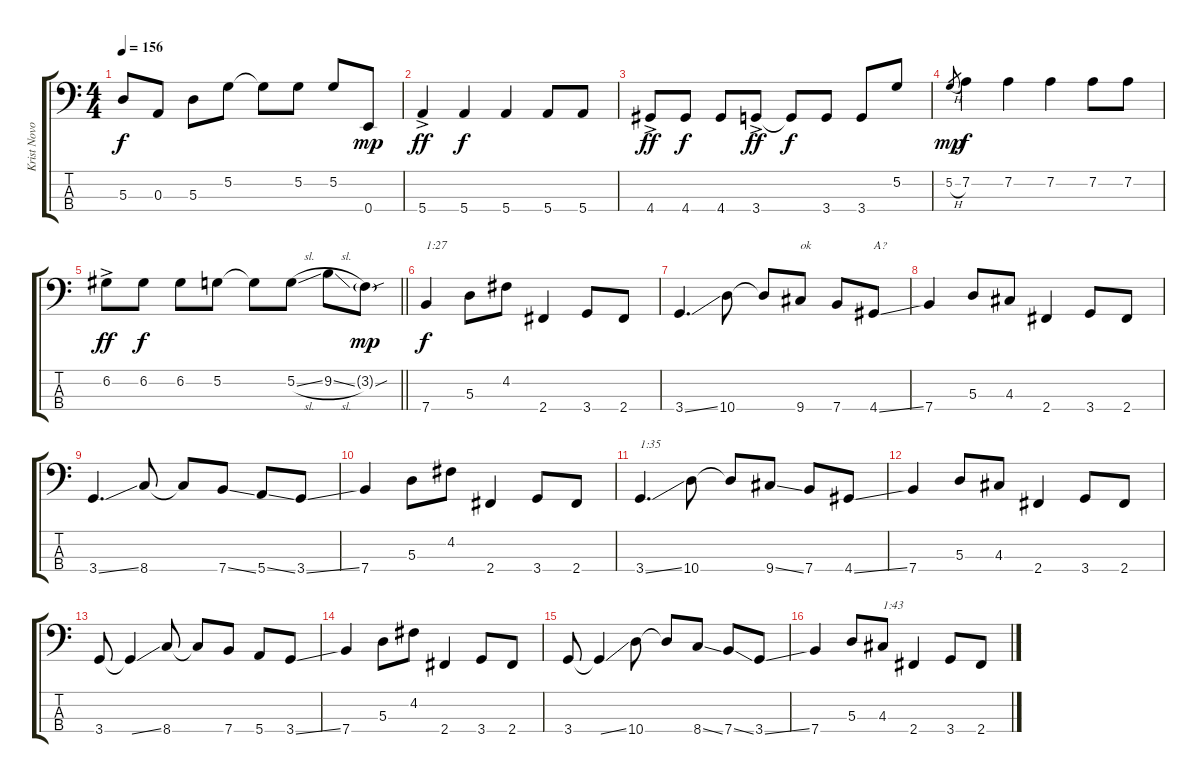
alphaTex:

\track ("Krist Novoselic - Bass" "Krist Novo") {instrument electricbasspick}
\staff {score tabs}
\tuning (G2 D2 A1 E1) {hide}
\ts (4 4)
\tempo 156
\clef f4
\ks c
5.3.8{dy f} 0.3.8 5.3.8 5.2.8 5.2{t}.8 5.2.8 5.2.8 0.4.8{dy mp} |
5.4{ac}.4{dy ff} 5.4.4{dy f} 5.4.4 5.4.8 5.4.8 |
4.4{ac}.8{dy ff} 4.4.8{dy f} 4.4.8 3.4{ac}.8{dy ff} 3.4{t}.8{dy f} 3.4.8 3.4.8 5.2.8 |
5.2{h}.8{gr dy mp} 7.2.4{dy f} 7.2.4 7.2.4 7.2.8 7.2.8 |
\barLineRight lightlight
6.2{ac}.8{dy ff} 6.2.8{dy f} 6.2.8 5.2.8 5.2{t}.8 5.2{sl}.8 9.2{sl}.8 3.2{sou g}.8{dy mp} |
7.4.4{txt "1:27" dy f} 5.3.8 4.2.8 2.4.4 3.4.8 2.4.8 |
3.4{ss}.4{d} 10.4.8 10.4{t}.8 9.4.8{txt "ok"} 7.4.8 4.4{ss}.8{txt "A?"} |
7.4.4 5.3.8 4.3.8 2.4.4 3.4.8 2.4.8 |
3.4{ss}.4{d} 8.4.8 8.4{t}.8 7.4{ss}.8 5.4{ss}.8 3.4{ss}.8 |
7.4.4 5.3.8 4.2.8 2.4.4 3.4.8 2.4.8 |
3.4{ss}.4{d txt "1:35"} 10.4.8 10.4{t}.8 9.4{ss}.8 7.4.8 4.4{ss}.8 |
7.4.4 5.3.8 4.3.8 2.4.4 3.4.8 2.4.8 |
3.4.8 3.4{ss t}.4 8.4.8 8.4{t}.8 7.4.8 5.4.8 3.4{ss}.8 |
7.4.4 5.3.8 4.2.8 2.4.4 3.4.8 2.4.8 |
3.4.8 3.4{ss t}.4 10.4.8 10.4{t}.8 8.4{ss}.8 7.4{ss}.8 3.4{ss}.8 |
7.4.4 5.3.8 4.3.8{txt "1:43"} 2.4.4 3.4.8 2.4.8
